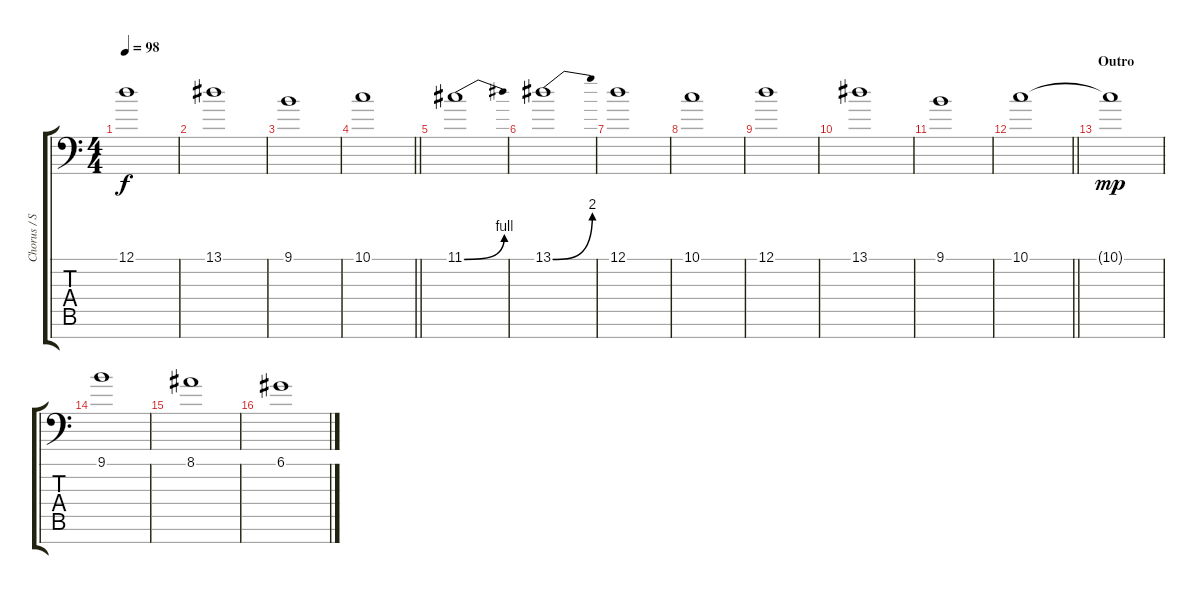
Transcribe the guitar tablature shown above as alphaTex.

\track ("Chorus / String" "Chorus / S") {instrument stringensemble2}
\staff {score tabs}
\tuning (D4 A3 F3 C3 G2 D2 A1) {hide}
\ts (4 4)
\tempo 98
\clef f4
\ks c
12.1.1{dy f} |
13.1.1 |
9.1.1 |
\barLineRight lightlight
10.1.1 |
11.1{be (bend 0 0 60 4)}.1 |
13.1{be (bend 0 0 60 8)}.1 |
12.1.1 |
10.1.1 |
12.1.1 |
13.1.1 |
9.1.1 |
\barLineRight lightlight
10.1.1{instrument stringensemble2} |
\section ("" "Outro")
10.1{t}.1{dy mp instrument stringensemble2} |
9.1.1 |
8.1.1 |
6.1.1
